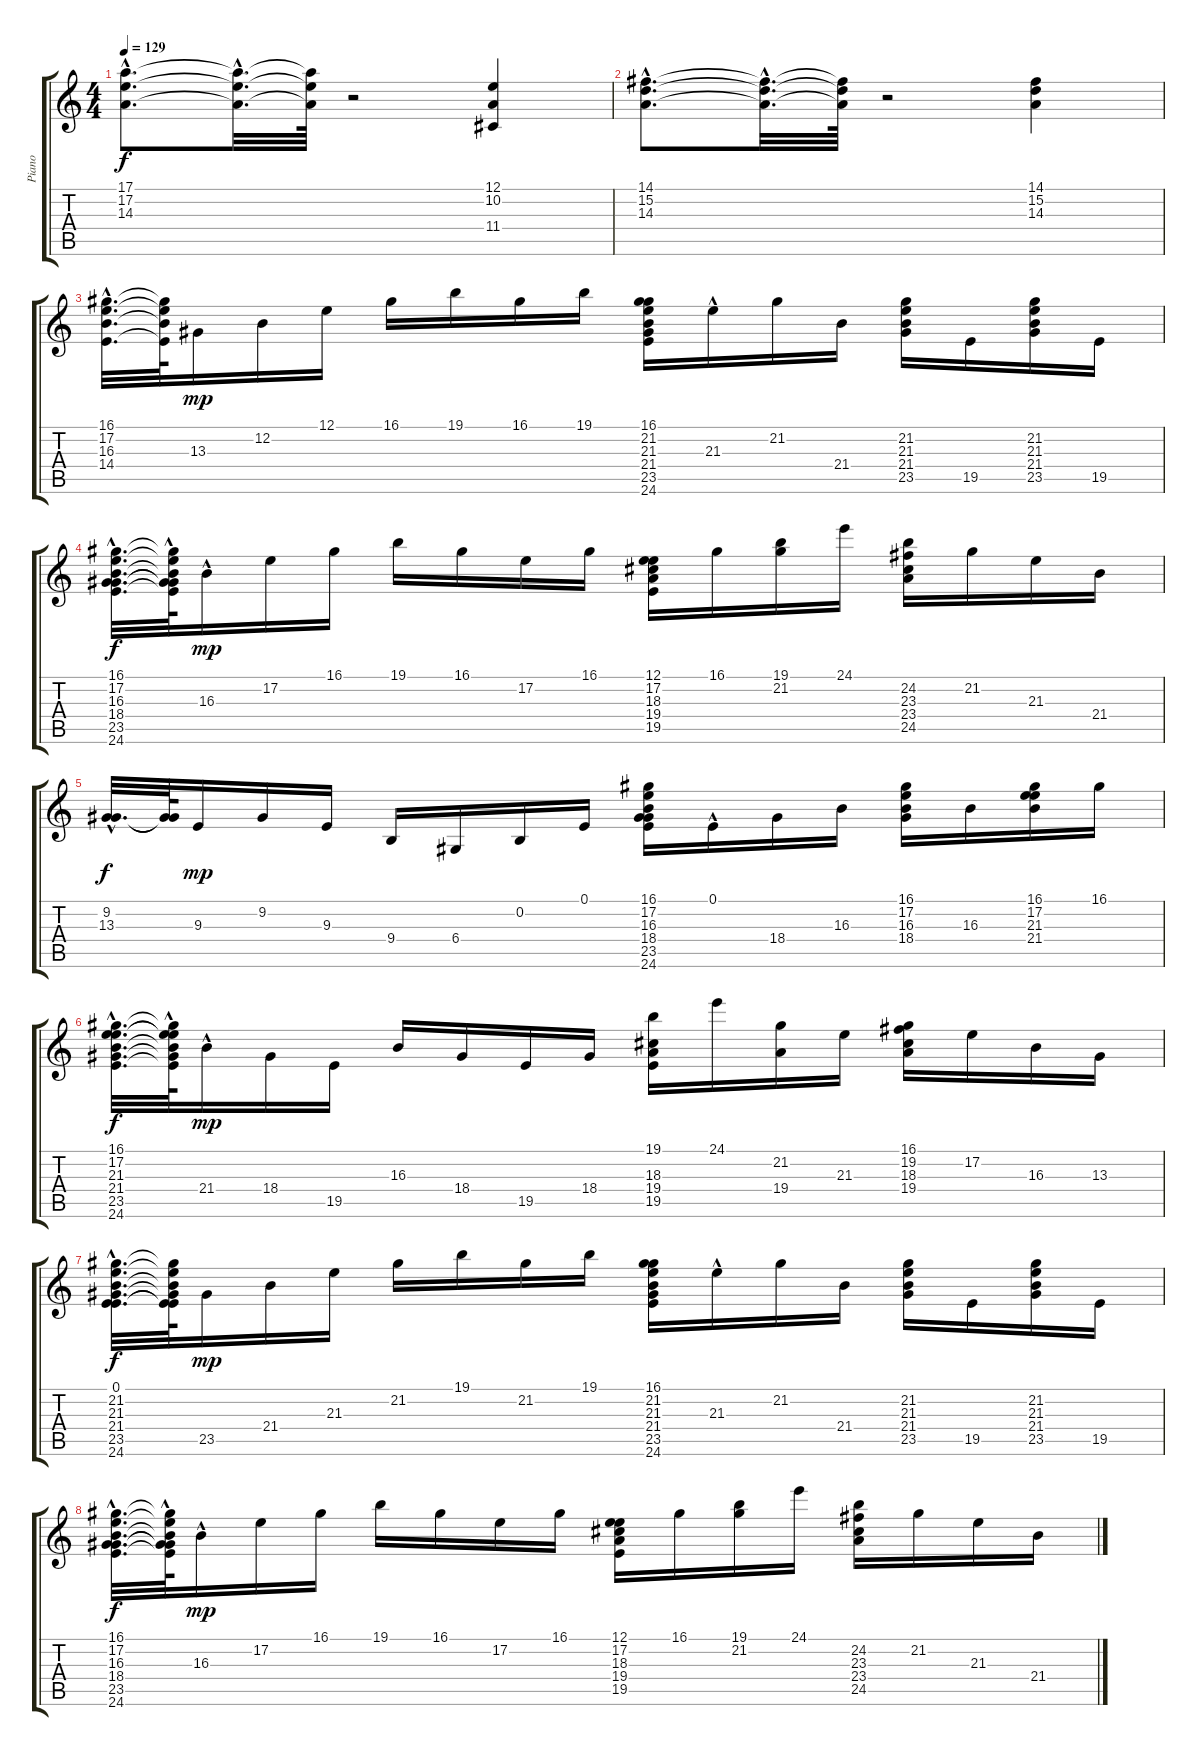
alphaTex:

\track ("Piano" "Piano") {instrument acousticgrandpiano}
\staff {score tabs}
\tuning (E4 B3 G3 D3 A2 E2) {hide}
\ts (4 4)
\tempo 129
\clef g2
\ks c
(17.1{hac t} 17.2{hac t} 14.3{hac t}).8{d dy f} (17.1{hac t} 17.2{hac t} 14.3{hac t}).32{d} (17.1{t} 17.2{t} 14.3{t}).64 r.2 (12.1 10.2 11.4).4 |
(14.1{hac} 15.2{hac} 14.3{hac}).8{d} (14.1{hac t} 15.2{hac t} 14.3{hac t}).32{d} (14.1{t} 15.2{t} 14.3{t}).64 r.2 (14.1 15.2 14.3).4 |
(16.1{hac} 17.2{hac} 16.3{hac} 14.4{hac}).32{d} (16.1{t} 17.2{t} 16.3{t} 14.4{t}).64 13.3.16{dy mp} 12.2.16 12.1.16 16.1.16 19.1.16 16.1.16 19.1.16 (16.1 21.2 21.3 21.4 23.5 24.6).16 21.3{hac}.16 21.2.16 21.4.16 (21.2 21.3 21.4 23.5).16 19.5.16 (21.2 21.3 21.4 23.5).16 19.5.16 |
(16.1{hac} 17.2{hac} 16.3{hac} 18.4{hac} 23.5{hac} 24.6{hac}).32{d dy f} (16.1{t} 17.2{t} 16.3{t} 18.4{hac t} 23.5{hac t} 24.6{hac t}).64 16.3{hac}.16{dy mp} 17.2.16 16.1.16 19.1.16 16.1.16 17.2.16 16.1.16 (12.1 17.2 18.3 19.4 19.5).16 16.1.16 (19.1 21.2).16 24.1.16 (24.2 23.3 23.4 24.5).16 21.2.16 21.3.16 21.4.16 |
(9.2{hac} 13.3{hac}).32{d dy f} (9.2{t} 13.3{t}).64 9.3.16{dy mp} 9.2.16 9.3.16 9.4.16 6.4.16 0.2.16 0.1.16 (16.1 17.2 16.3 18.4 23.5 24.6).16 0.1{hac}.16 18.4.16 16.3.16 (16.1 17.2 16.3 18.4).16 16.3.16 (16.1 17.2 21.3 21.4).16 16.1.16 |
(16.1{hac} 17.2{hac} 21.3{hac} 21.4{hac} 23.5{hac} 24.6{hac}).32{d dy f} (16.1{hac t} 17.2{hac t} 21.3{hac t} 21.4{t} 23.5{t} 24.6{t}).64 21.4{hac}.16{dy mp} 18.4.16 19.5.16 16.3.16 18.4.16 19.5.16 18.4.16 (19.1 18.3 19.4 19.5).16 24.1.16 (21.2 19.4).16 21.3.16 (16.1 19.2 18.3 19.4).16 17.2.16 16.3.16 13.3.16 |
(0.1{hac} 21.2{hac} 21.3{hac} 21.4{hac} 23.5{hac} 24.6{hac}).32{d dy f} (0.1{t} 21.2{t} 21.3{t} 21.4{t} 23.5{t} 24.6{t}).64 23.5.16{dy mp} 21.4.16 21.3.16 21.2.16 19.1.16 21.2.16 19.1.16 (16.1 21.2 21.3 21.4 23.5 24.6).16 21.3{hac}.16 21.2.16 21.4.16 (21.2 21.3 21.4 23.5).16 19.5.16 (21.2 21.3 21.4 23.5).16 19.5.16 |
(16.1{hac} 17.2{hac} 16.3{hac} 18.4{hac} 23.5{hac} 24.6{hac}).32{d dy f} (16.1{t} 17.2{t} 16.3{t} 18.4{hac t} 23.5{hac t} 24.6{hac t}).64 16.3{hac}.16{dy mp} 17.2.16 16.1.16 19.1.16 16.1.16 17.2.16 16.1.16 (12.1 17.2 18.3 19.4 19.5).16 16.1.16 (19.1 21.2).16 24.1.16 (24.2 23.3 23.4 24.5).16 21.2.16 21.3.16 21.4.16
